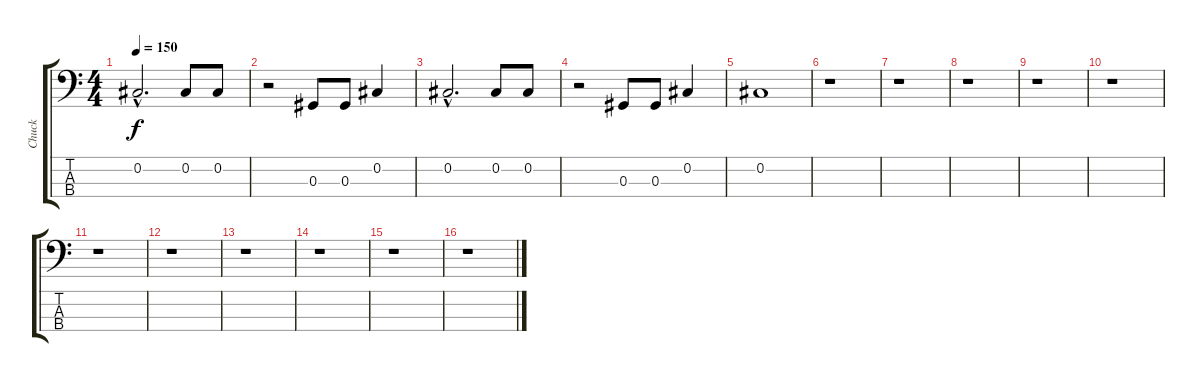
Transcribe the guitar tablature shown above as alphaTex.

\track ("Chuck" "Chuck") {instrument electricbasspick}
\staff {score tabs}
\tuning (Gb2 Db2 Ab1 Eb1) {hide}
\ts (4 4)
\tempo 150
\clef f4
\ks c
0.2{hac}.2{d dy f} 0.2.8 0.2.8 |
r.2 0.3.8 0.3.8 0.2.4 |
0.2{hac}.2{d} 0.2.8 0.2.8 |
r.2 0.3.8 0.3.8 0.2.4 |
0.2.1 |
r.1 |
r.1 |
r.1 |
r.1 |
r.1 |
r.1 |
r.1 |
r.1 |
r.1 |
r.1 |
r.1
